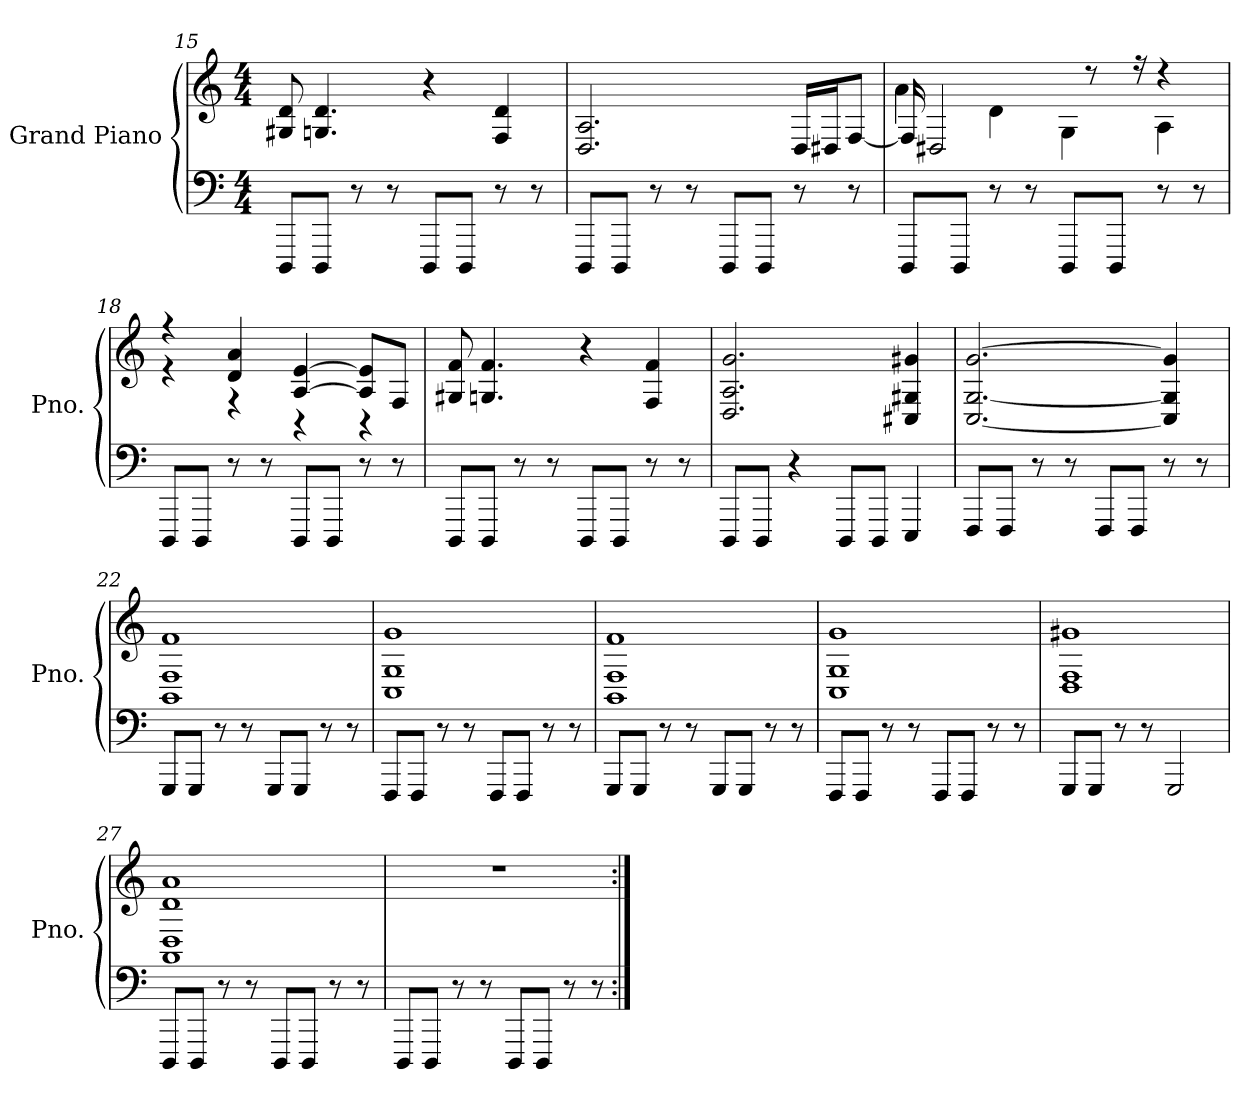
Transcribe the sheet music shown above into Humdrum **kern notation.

**kern	**kern
*part1	*part1
*staff2	*staff1
*I"Grand Piano	*
*I'Pno.	*
*clefF4	*clefG2
*k[]	*k[]
*M4/4	*M4/4
=15	=15
8DDDL	8G#X 8d
8DDDJ	4.Gn 4.d
8r	.
8r	.
8DDDL	4r
8DDDJ	.
8r	4F 4d
8r	.
=16	=16
8DDDL	2.D 2.A
8DDDJ	.
8r	.
8r	.
8DDDL	.
8DDDJ	.
8r	16DLL
.	16D#XJ
8r	[8FJ
=17	=17
*	*^
8DDDL	16F]	4a
.	2D#X	.
8DDDJ	.	.
8r	.	4d
8r	.	.
8DDDL	.	4G
.	8r	.
8DDDJ	.	.
.	16r	.
8r	4r	4A
8r	.	.
=18	=18	=18
8DDDL	4r	4r
8DDDJ	.	.
8r	4d 4a	4r
8r	.	.
8DDDL	[4A [4e	4r
8DDDJ	.	.
8r	8A] 8e]L	4r
8r	8FJ	.
*	*v	*v
=19	=19
8DDDL	8G#X 8f
8DDDJ	4.Gn 4.f
8r	.
8r	.
8DDDL	4r
8DDDJ	.
8r	4F 4f
8r	.
=20	=20
8DDDL	2.D 2.g 2.A
8DDDJ	.
4r	.
8DDDL	.
8DDDJ	.
4EEE	4C#X 4G#X 4g#X
=21	=21
8FFFL	[2.C [2.g [2.G
8FFFJ	.
8r	.
8r	.
8FFFL	.
8FFFJ	.
8r	4C] 4G] 4g]
8r	.
=22	=22
8GGGL	1BB 1F 1f
8GGGJ	.
8r	.
8r	.
8GGGL	.
8GGGJ	.
8r	.
8r	.
=23	=23
8FFFL	1C 1G 1g
8FFFJ	.
8r	.
8r	.
8FFFL	.
8FFFJ	.
8r	.
8r	.
=24	=24
8GGGL	1BB 1F 1f
8GGGJ	.
8r	.
8r	.
8GGGL	.
8GGGJ	.
8r	.
8r	.
=25	=25
8FFFL	1C 1G 1g
8FFFJ	.
8r	.
8r	.
8FFFL	.
8FFFJ	.
8r	.
8r	.
=26	=26
8GGGL	1D 1F 1g#X
8GGGJ	.
8r	.
8r	.
2GGG	.
=27	=27
8DDDL	1AA 1D 1a 1d
8DDDJ	.
8r	.
8r	.
8DDDL	.
8DDDJ	.
8r	.
8r	.
=28	=28
8DDDL	1r
8DDDJ	.
8r	.
8r	.
8DDDL	.
8DDDJ	.
8r	.
8r	.
=:|!	=:|!
*-	*-
